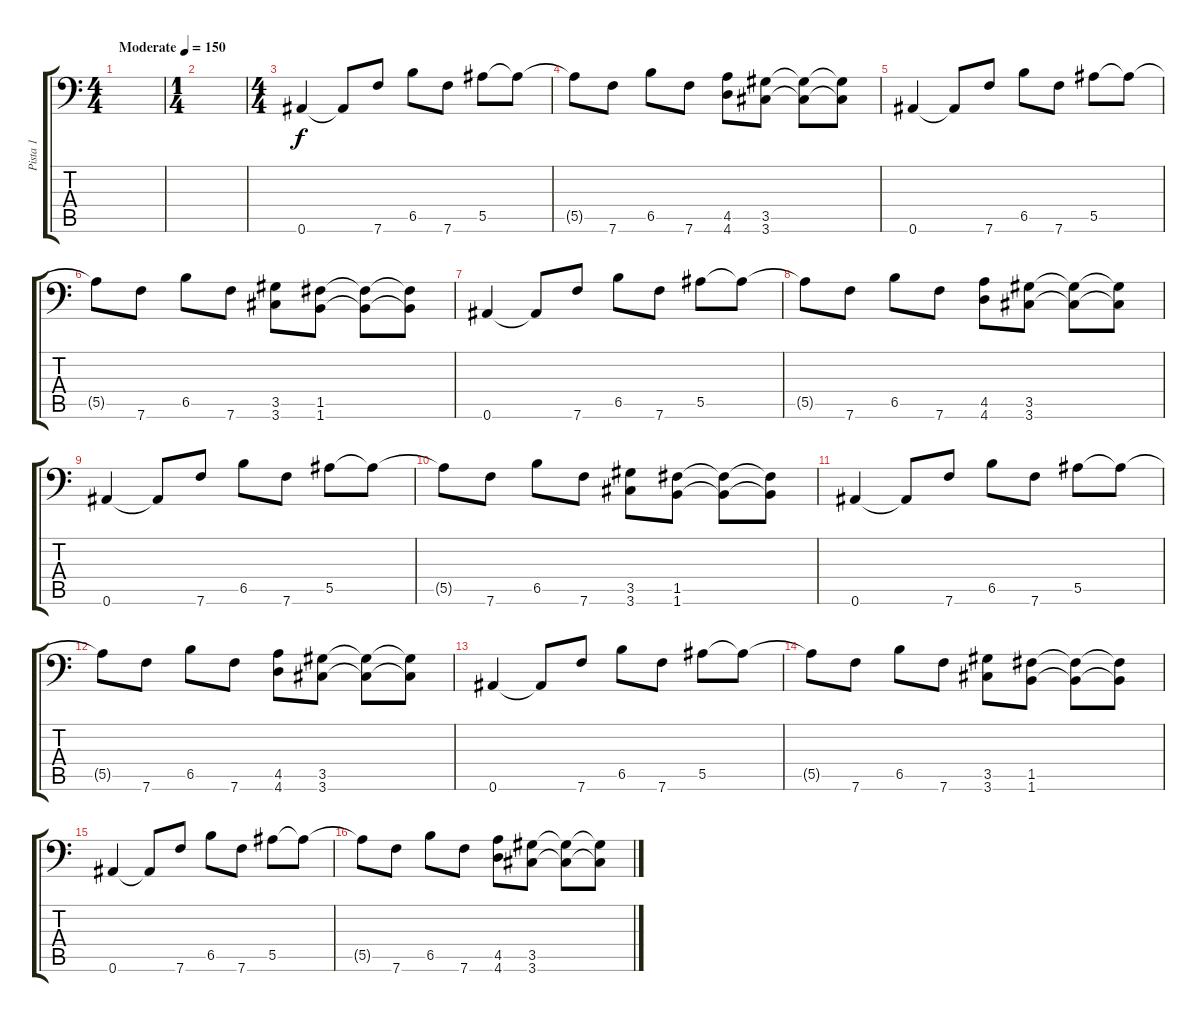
\track ("Pista 1" "Pista 1") {mute instrument distortionguitar}
\staff {score tabs}
\tuning (C4 G3 Eb3 Bb2 F2 Bb1) {hide}
\ts (4 4)
\tempo (150 "Moderate")
\clef f4
\ks c
|
\ts (1 4)
|
\ts (4 4)
0.6.4 0.6{t}.8 7.6.8 6.5.8 7.6.8 5.5.8 5.5{t}.8 |
5.5{t}.8 7.6.8 6.5.8 7.6.8 (4.5 4.6).8 (3.5 3.6).8 (3.5{t} 3.6{t}).8 (3.5{t} 3.6{t}).8 |
0.6.4 0.6{t}.8 7.6.8 6.5.8 7.6.8 5.5.8 5.5{t}.8 |
5.5{t}.8 7.6.8 6.5.8 7.6.8 (3.5 3.6).8 (1.5 1.6).8 (1.5{t} 1.6{t}).8 (1.5{t} 1.6{t}).8 |
0.6.4 0.6{t}.8 7.6.8 6.5.8 7.6.8 5.5.8 5.5{t}.8 |
5.5{t}.8 7.6.8 6.5.8 7.6.8 (4.5 4.6).8 (3.5 3.6).8 (3.5{t} 3.6{t}).8 (3.5{t} 3.6{t}).8 |
0.6.4 0.6{t}.8 7.6.8 6.5.8 7.6.8 5.5.8 5.5{t}.8 |
5.5{t}.8 7.6.8 6.5.8 7.6.8 (3.5 3.6).8 (1.5 1.6).8 (1.5{t} 1.6{t}).8 (1.5{t} 1.6{t}).8 |
0.6.4 0.6{t}.8 7.6.8 6.5.8 7.6.8 5.5.8 5.5{t}.8 |
5.5{t}.8 7.6.8 6.5.8 7.6.8 (4.5 4.6).8 (3.5 3.6).8 (3.5{t} 3.6{t}).8 (3.5{t} 3.6{t}).8 |
0.6.4 0.6{t}.8 7.6.8 6.5.8 7.6.8 5.5.8 5.5{t}.8 |
5.5{t}.8 7.6.8 6.5.8 7.6.8 (3.5 3.6).8 (1.5 1.6).8 (1.5{t} 1.6{t}).8 (1.5{t} 1.6{t}).8 |
0.6.4 0.6{t}.8 7.6.8 6.5.8 7.6.8 5.5.8 5.5{t}.8 |
5.5{t}.8 7.6.8 6.5.8 7.6.8 (4.5 4.6).8 (3.5 3.6).8 (3.5{t} 3.6{t}).8 (3.5{t} 3.6{t}).8
